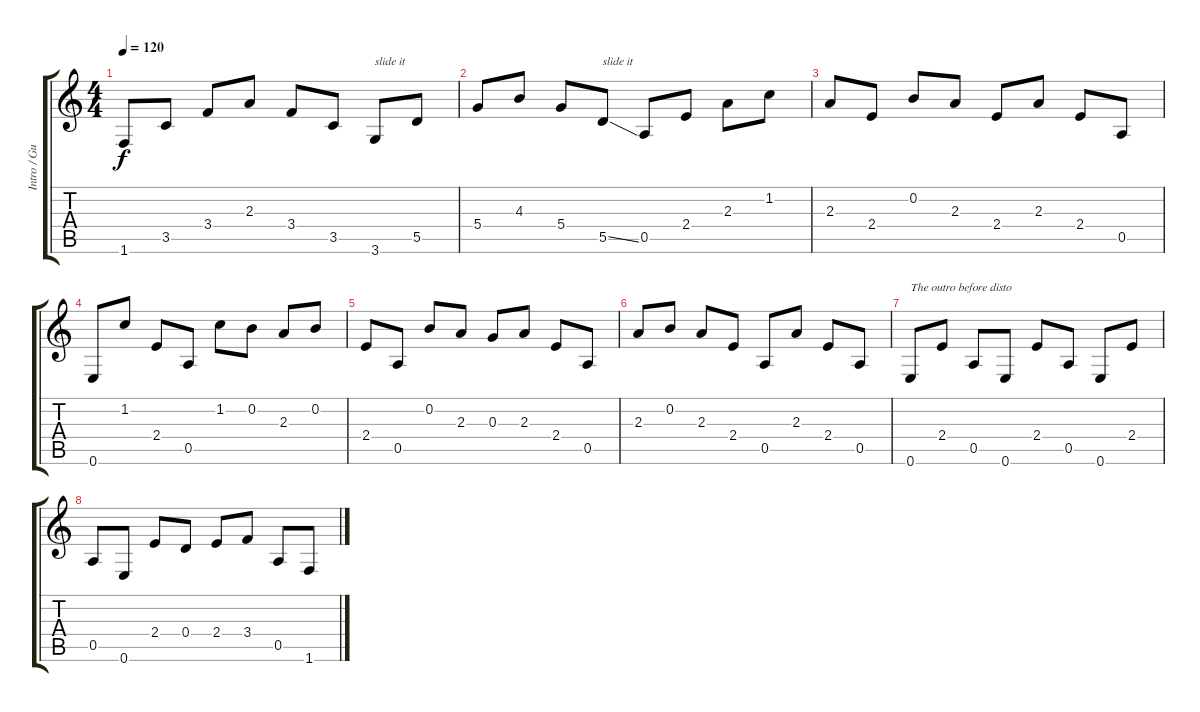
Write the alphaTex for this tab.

\track ("Intro / Guitar" "Intro / Gu") {instrument acousticguitarsteel}
\staff {score tabs}
\tuning (E4 B3 G3 D3 A2 E2) {hide}
\ts (4 4)
\tempo 120
\clef g2
\ks c
1.6.8{dy f} 3.5.8 3.4.8 2.3.8 3.4.8 3.5.8 3.6.8{txt "slide it"} 5.5.8 |
5.4.8 4.3.8 5.4.8 5.5{ss}.8{txt "slide it"} 0.5.8 2.4.8 2.3.8 1.2.8 |
2.3.8 2.4.8 0.2.8 2.3.8 2.4.8 2.3.8 2.4.8 0.5.8 |
0.6.8 1.2.8 2.4.8 0.5.8 1.2.8 0.2.8 2.3.8 0.2.8 |
2.4.8 0.5.8 0.2.8 2.3.8 0.3.8 2.3.8 2.4.8 0.5.8 |
2.3.8 0.2.8 2.3.8 2.4.8 0.5.8 2.3.8 2.4.8 0.5.8 |
0.6.8{txt "The outro before disto"} 2.4.8 0.5.8 0.6.8 2.4.8 0.5.8 0.6.8 2.4.8 |
0.5.8 0.6.8 2.4.8 0.4.8 2.4.8 3.4.8 0.5.8 1.6.8
